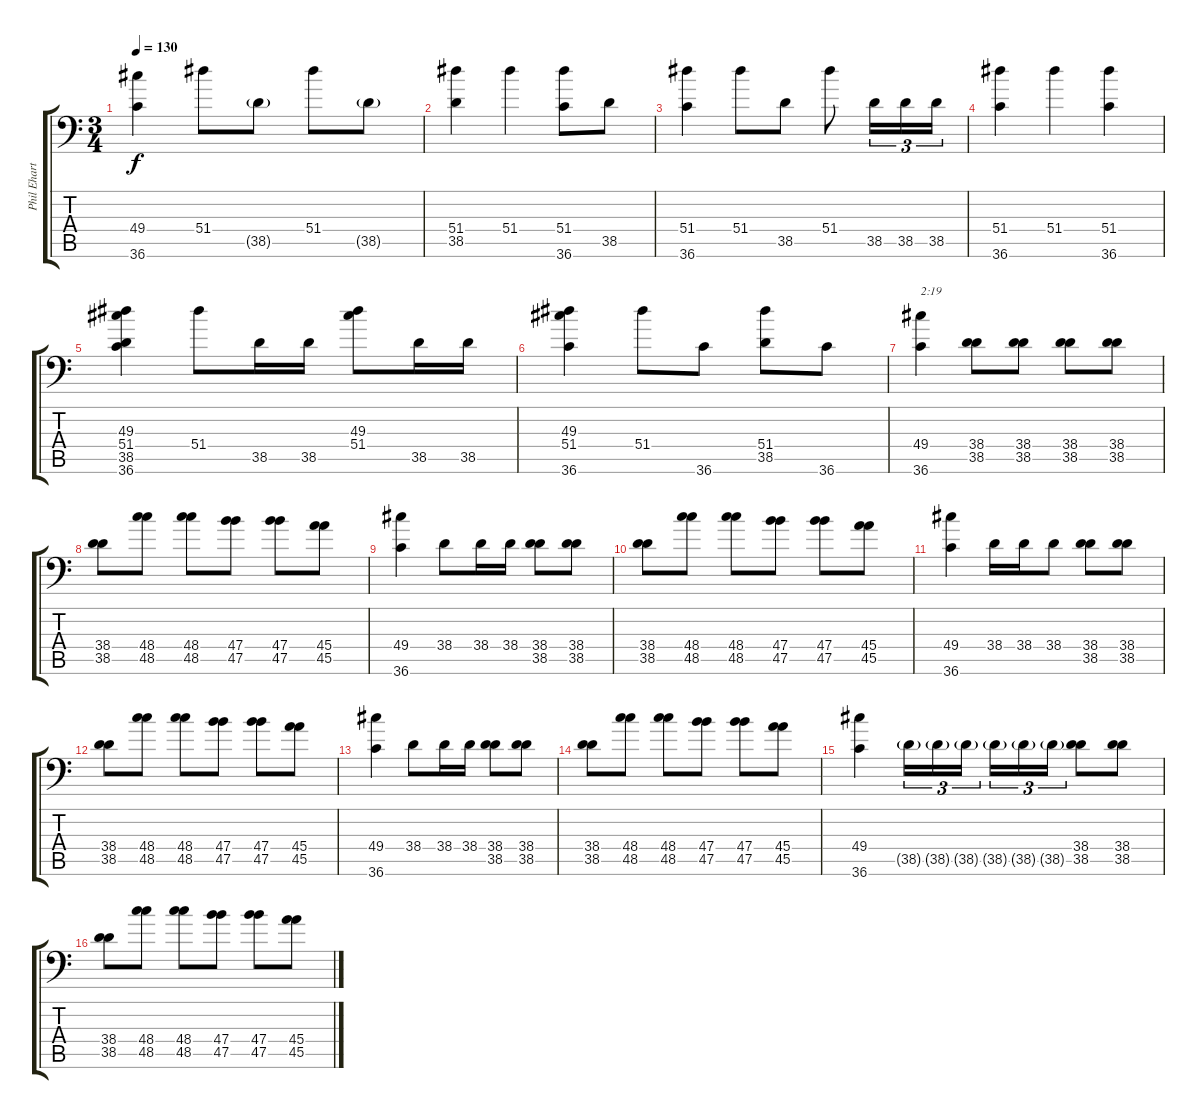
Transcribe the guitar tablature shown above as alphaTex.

\track ("Phil Ehart (Drums)" "Phil Ehart") {instrument acousticgrandpiano}
\staff {score tabs}
\tuning (C-1 C-1 C-1 C-1 C-1 C-1) {hide}
\ts (3 4)
\tempo 130
\clef f4
\ks c
(49.4 36.6).4{dy f} 51.4.8 38.5{g}.8 51.4.8 38.5{g}.8 |
(51.4 38.5).4 51.4.4 (51.4 36.6).8 38.5.8 |
(51.4 36.6).4 51.4.8 38.5.8 51.4.8 38.5.16{tu (3 2)} 38.5.16{tu (3 2)} 38.5.16{tu (3 2)} |
(51.4 36.6).4 51.4.4 (51.4 36.6).4 |
(49.3 51.4 38.5 36.6).4 51.4.8 38.5.16 38.5.16 (49.3 51.4).8 38.5.16 38.5.16 |
(49.3 51.4 36.6).4 51.4.8 36.6.8 (51.4 38.5).8 36.6.8 |
(49.4 36.6).4{txt "2:19"} (38.4 38.5).8 (38.4 38.5).8 (38.4 38.5).8 (38.4 38.5).8 |
(38.4 38.5).8 (48.4 48.5).8 (48.4 48.5).8 (47.4 47.5).8 (47.4 47.5).8 (45.4 45.5).8 |
(49.4 36.6).4 38.4.8 38.4.16 38.4.16 (38.4 38.5).8 (38.4 38.5).8 |
(38.4 38.5).8 (48.4 48.5).8 (48.4 48.5).8 (47.4 47.5).8 (47.4 47.5).8 (45.4 45.5).8 |
(49.4 36.6).4 38.4.16 38.4.16 38.4.8 (38.4 38.5).8 (38.4 38.5).8 |
(38.4 38.5).8 (48.4 48.5).8 (48.4 48.5).8 (47.4 47.5).8 (47.4 47.5).8 (45.4 45.5).8 |
(49.4 36.6).4 38.4.8 38.4.16 38.4.16 (38.4 38.5).8 (38.4 38.5).8 |
(38.4 38.5).8 (48.4 48.5).8 (48.4 48.5).8 (47.4 47.5).8 (47.4 47.5).8 (45.4 45.5).8 |
(49.4 36.6).4 38.5{g}.16{tu (3 2)} 38.5{g}.16{tu (3 2)} 38.5{g}.16{tu (3 2)} 38.5{g}.16{tu (3 2)} 38.5{g}.16{tu (3 2)} 38.5{g}.16{tu (3 2)} (38.4 38.5).8 (38.4 38.5).8 |
(38.4 38.5).8 (48.4 48.5).8 (48.4 48.5).8 (47.4 47.5).8 (47.4 47.5).8 (45.4 45.5).8
